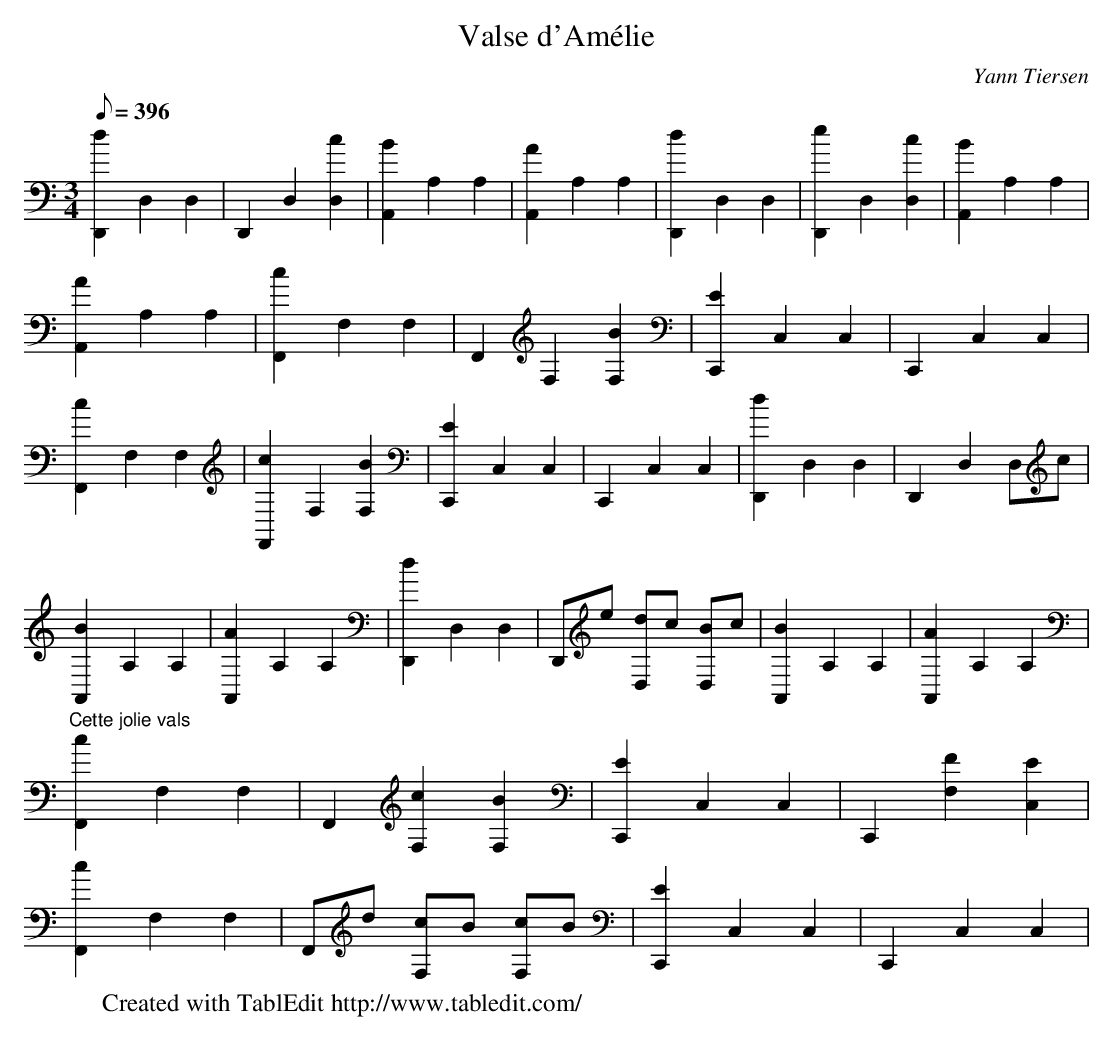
X:1
T:Valse d'Amélie
C:Yann Tiersen
L:1/8
Q:396
M:3/4
K:C
 [d2D,,2] D,2 D,2 | D,,2 D,2 [c2D,2] | [B2A,,2] A,2 A,2 | [A2A,,2] A,2 A,2 | [d2D,,2] D,2 D,2 | \
 [e2D,,2] D,2 [c2D,2] | [B2A,,2] A,2 A,2 | [A2A,,2] A,2 A,2 | [c2F,,2] F,2 F,2 | F,,2 F,2 [B2F,2] | \
 [E2C,,2] C,2 C,2 | C,,2 C,2 C,2 | [c2F,,2] F,2 F,2 | [c2F,,2] F,2 [B2F,2] | [E2C,,2] C,2 C,2 | \
 C,,2 C,2 C,2 | [d2D,,2] D,2 D,2 | D,,2 D,2 D,c | [B2A,,2] A,2 A,2 | [A2A,,2] A,2 A,2 | \
 [d2D,,2] D,2 D,2 | D,,e [dD,]c [BD,]c | [B2A,,2] A,2 A,2 | [A2A,,2] A,2 A,2 | "Cette jolie vals"[c2F,,2] F,2 F,2 | \
 F,,2 [c2F,2] [B2F,2] | [E2C,,2] C,2 C,2 | C,,2 [F2F,2] [E2C,2] | [c2F,,2] F,2 F,2 | \
 F,,d [cF,]B [cF,]B | [E2C,,2] C,2 C,2 | C,,2 C,2 C,2 | \
W:Created with TablEdit http://www.tabledit.com/
